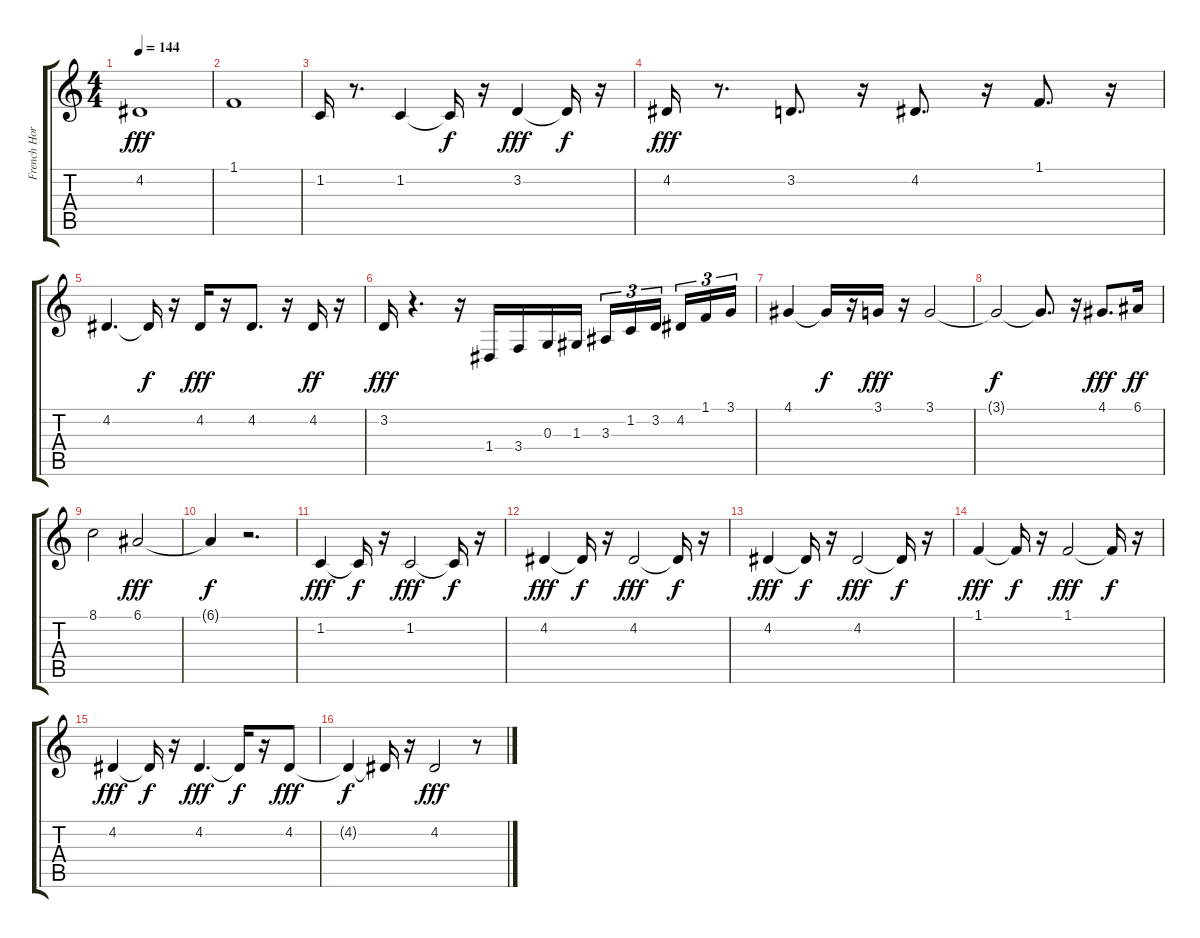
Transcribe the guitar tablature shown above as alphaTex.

\track ("French Hornage" "French Hor") {instrument frenchhorn}
\staff {score tabs}
\tuning (E4 B3 G3 D3 A2 E2) {hide}
\ts (4 4)
\tempo 144
\clef g2
\ks c
4.2.1{dy fff} |
1.1.1 |
1.2.16 r.8{d} 1.2.4 1.2{t}.16{dy f} r.16 3.2.4{dy fff} 3.2{t}.16{dy f} r.16 |
4.2.16{dy fff} r.8{d} 3.2.8{d} r.16 4.2.8{d} r.16 1.1.8{d} r.16 |
4.2.4{d} 4.2{t}.16{dy f} r.16 4.2.16{dy fff} r.16 4.2.8{d} r.16 4.2.16{dy ff} r.16 |
3.2.16{dy fff} r.4{d} r.16 1.4.16 3.4.16 0.3.16 1.3.16 3.3.16{tu (3 2)} 1.2.16{tu (3 2)} 3.2.16{tu (3 2) beam splitsecondary} 4.2.16{tu (3 2)} 1.1.16{tu (3 2)} 3.1.16{tu (3 2)} |
4.1.4 4.1{t}.16{dy f} r.16 3.1.16{dy fff} r.16 3.1.2 |
3.1{t}.2{dy f} 3.1{t}.8{d} r.16 4.1.8{d dy fff} 6.1.16{dy ff} |
8.1.2 6.1.2{dy fff} |
6.1{t}.4{dy f} r.2{d} |
1.2.4{dy fff} 1.2{t}.16{dy f} r.16 1.2.2{dy fff} 1.2{t}.16{dy f} r.16 |
4.2.4{dy fff} 4.2{t}.16{dy f} r.16 4.2.2{dy fff} 4.2{t}.16{dy f} r.16 |
4.2.4{dy fff} 4.2{t}.16{dy f} r.16 4.2.2{dy fff} 4.2{t}.16{dy f} r.16 |
1.1.4{dy fff} 1.1{t}.16{dy f} r.16 1.1.2{dy fff} 1.1{t}.16{dy f} r.16 |
4.2.4{dy fff} 4.2{t}.16{dy f} r.16 4.2.4{d dy fff} 4.2{t}.16{dy f} r.16 4.2.8{dy fff} |
4.2{t}.4{dy f} 4.2{t}.16 r.16 4.2.2{dy fff} r.8
